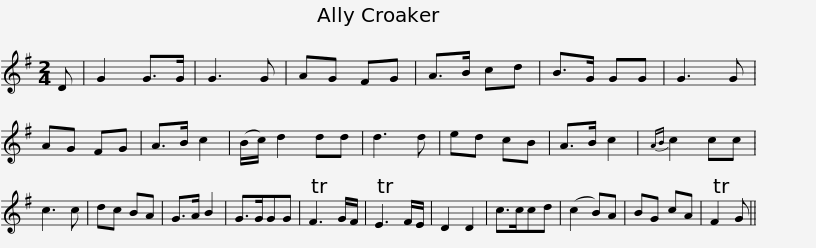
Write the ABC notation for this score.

X:1
L:1/8
M:2/4
I:linebreak $
K:G
V:1 treble
V:1
 D | G2 G>G | G3 G | AG FG | A>B cd | %5
 B>G GG | G3 G | AG FG | A>B c2 | (B/c/) d2 dd | %10
 d3 d | ed cB |$ A>B c2 |{AB} c2 cc | c3 c | %15
 dc BA | G>A B2 | G>GGG | TF3 G/F/ | TE3 F/E/ | %20
 D2 D2 | c>ccd | (c2 B)A | BG cA |$ TF2 G || %25
